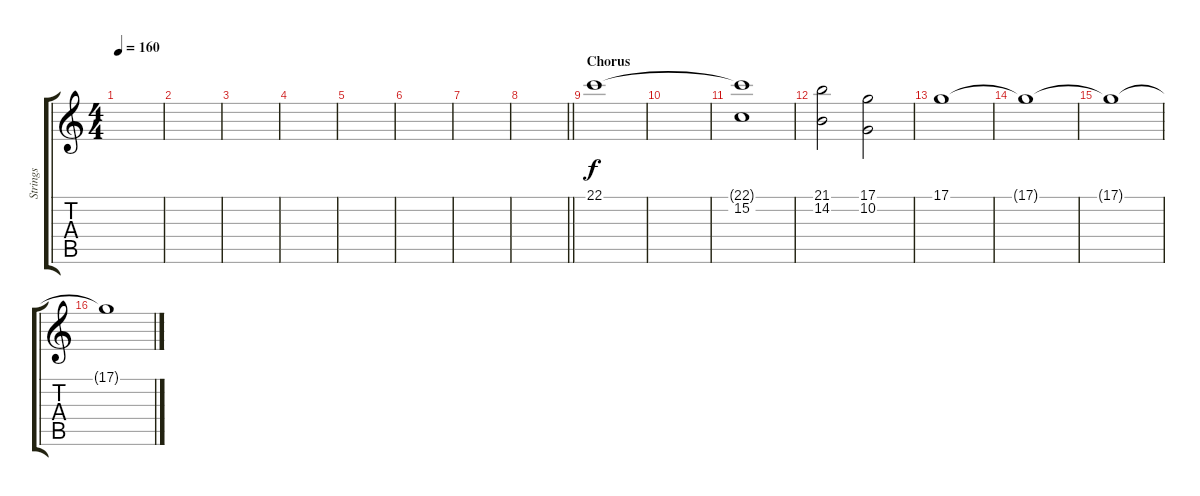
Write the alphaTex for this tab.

\track ("Strings" "Strings") {instrument stringensemble2}
\staff {score tabs}
\tuning (D4 A3 F3 C3 G2 D2) {hide}
\ts (4 4)
\tempo 160
\clef g2
\ks c
|
|
|
|
|
|
|
\barLineRight lightlight
|
\section ("" "Chorus")
22.1.1{volume 10 instrument stringensemble1} |
|
(22.1{t} 15.2).1 |
(21.1 14.2).2 (17.1 10.2).2 |
17.1.1 |
17.1{t}.1 |
17.1{t}.1 |
17.1{t}.1
